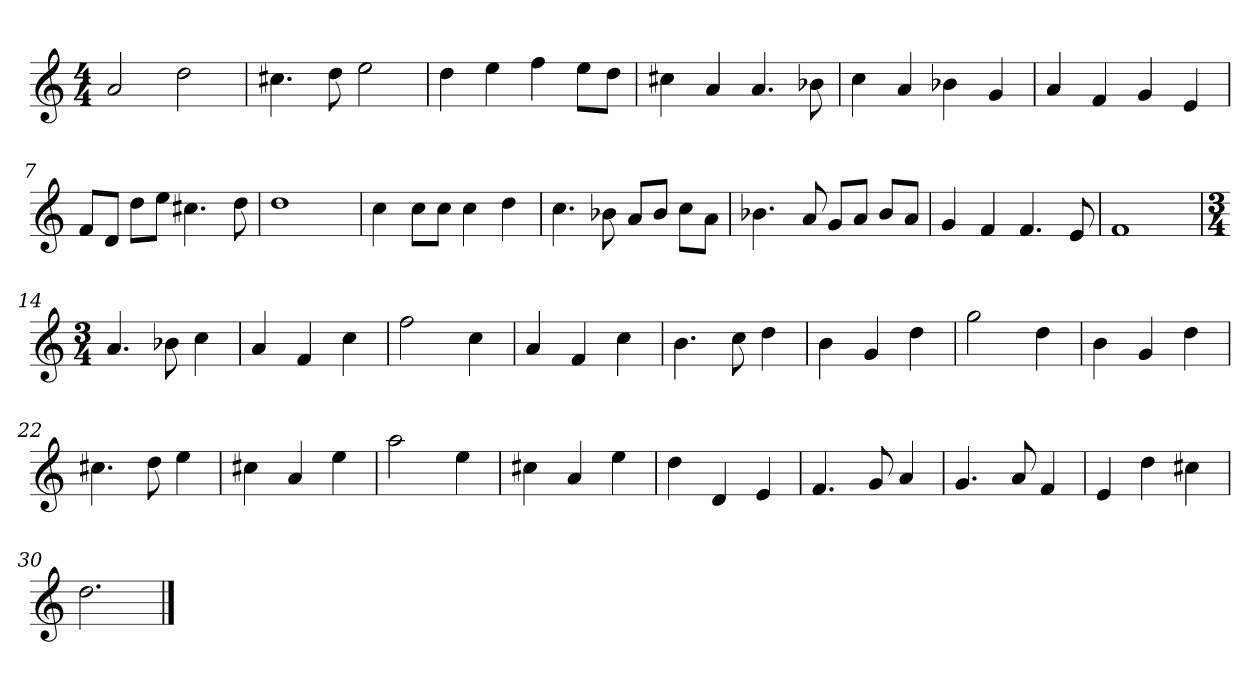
**kern
*part1
*staff1
*k[]
*M4/4
*MM120
=1
2a
2dd
=2
4.cc#X
8dd
2ee
=3
4dd
4ee
4ff
8eeL
8ddJ
=4
4cc#X
4a
4.a
8b-X
=5
4cc
4a
4b-X
4g
=6
4a
4f
4g
4e
=7
8fL
8dJ
8ddL
8eeJ
4.cc#X
8dd
=8
1dd
=9
4cc
8ccL
8ccJ
4cc
4dd
=10
4.cc
8b-X
8aL
8b-J
8ccL
8aJ
=11
4.b-X
8a
8gL
8aJ
8b-L
8aJ
=12
4g
4f
4.f
8e
=13
1f
=14
*M3/4
4.a
8b-X
4cc
=15
4a
4f
4cc
=16
2ff
4cc
=17
4a
4f
4cc
=18
4.b
8cc
4dd
=19
4b
4g
4dd
=20
2gg
4dd
=21
4b
4g
4dd
=22
4.cc#X
8dd
4ee
=23
4cc#X
4a
4ee
=24
2aa
4ee
=25
4cc#X
4a
4ee
=26
4dd
4d
4e
=27
4.f
8g
4a
=28
4.g
8a
4f
=29
4e
4dd
4cc#X
=30
2.dd
==
*-
